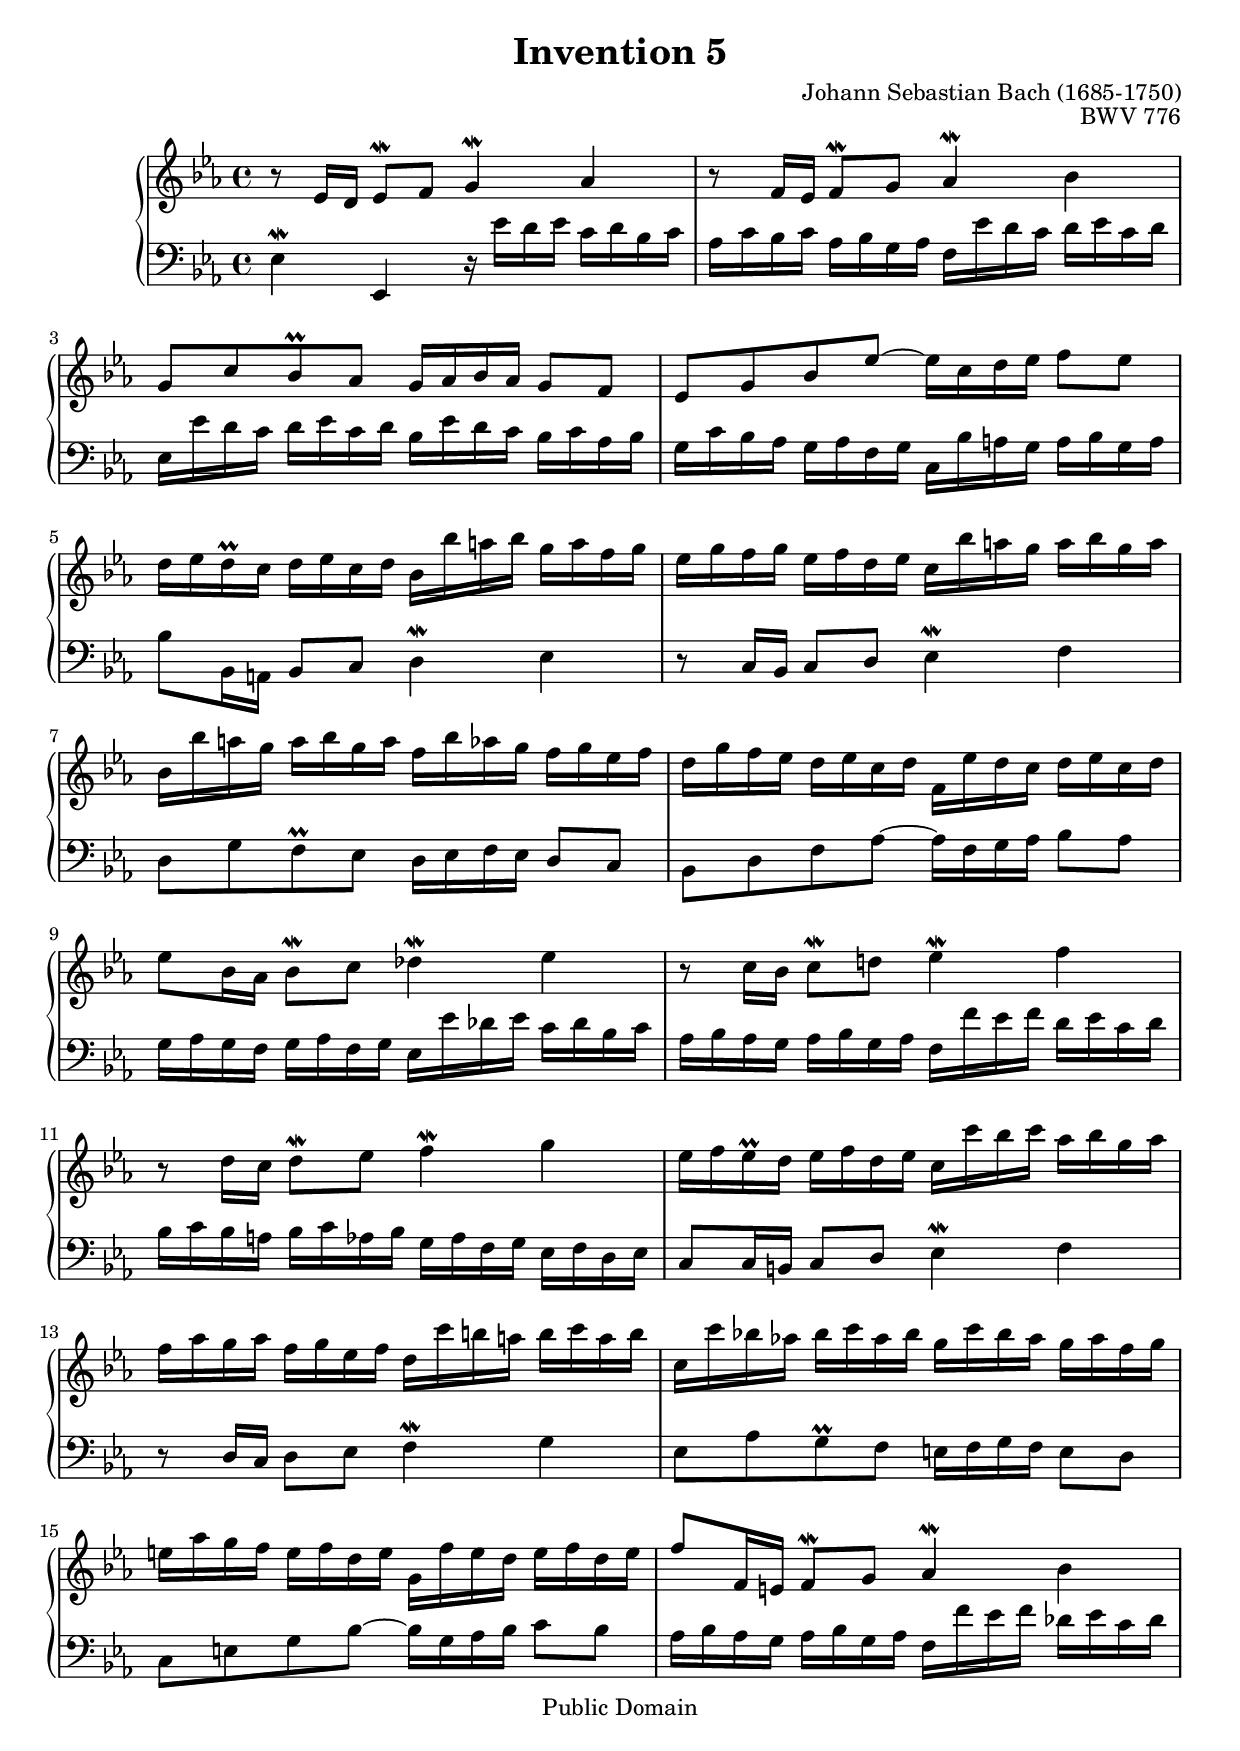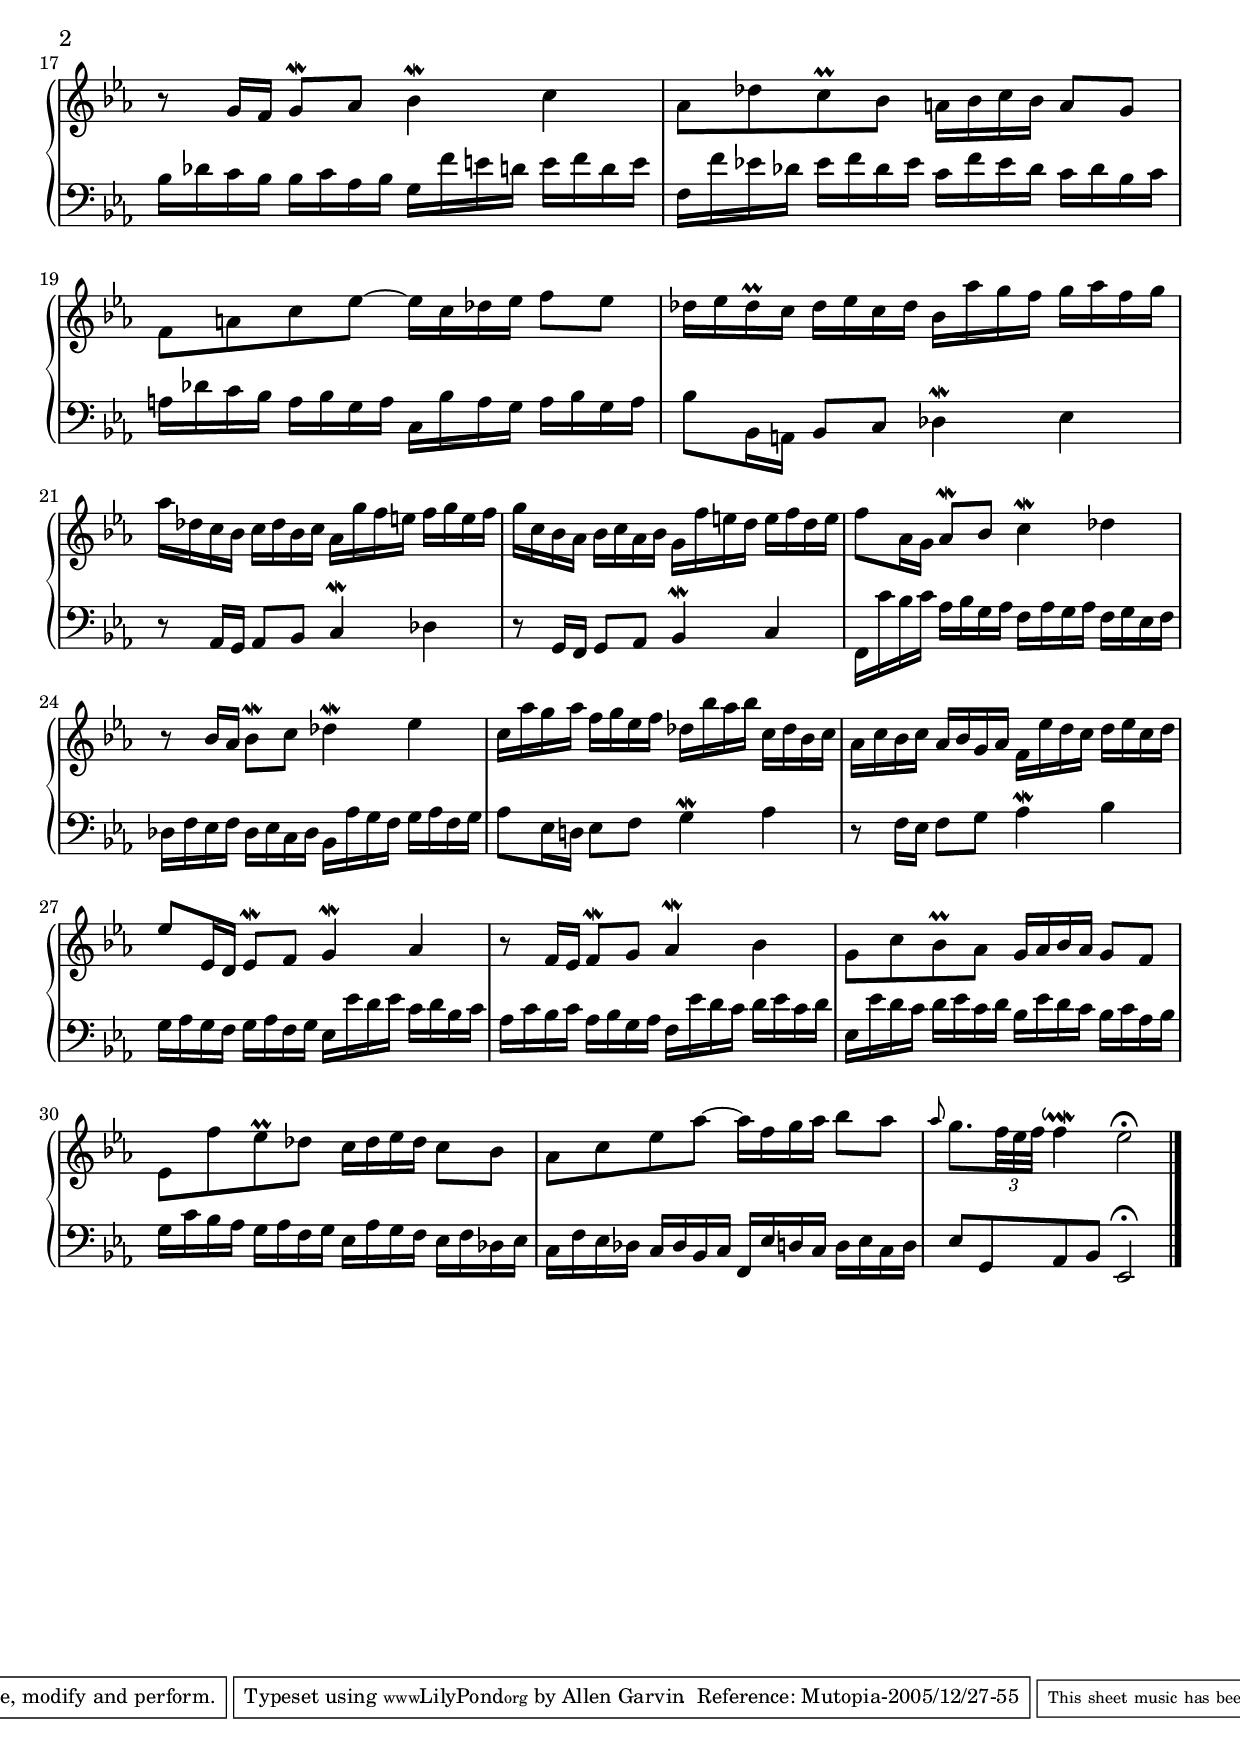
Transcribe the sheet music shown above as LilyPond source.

\header {
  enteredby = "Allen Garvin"
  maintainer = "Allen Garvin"
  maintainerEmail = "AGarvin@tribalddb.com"
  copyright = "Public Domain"
  filename = "bach-invention-05.ly"
  title = "Invention 5"
  opus = "BWV 776"
  composer = "Johann Sebastian Bach (1685-1750)"
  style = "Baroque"
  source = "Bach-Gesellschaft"
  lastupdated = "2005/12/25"

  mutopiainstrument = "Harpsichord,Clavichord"
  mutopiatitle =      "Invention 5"
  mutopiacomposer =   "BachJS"
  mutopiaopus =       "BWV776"
 
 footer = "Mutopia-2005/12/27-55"
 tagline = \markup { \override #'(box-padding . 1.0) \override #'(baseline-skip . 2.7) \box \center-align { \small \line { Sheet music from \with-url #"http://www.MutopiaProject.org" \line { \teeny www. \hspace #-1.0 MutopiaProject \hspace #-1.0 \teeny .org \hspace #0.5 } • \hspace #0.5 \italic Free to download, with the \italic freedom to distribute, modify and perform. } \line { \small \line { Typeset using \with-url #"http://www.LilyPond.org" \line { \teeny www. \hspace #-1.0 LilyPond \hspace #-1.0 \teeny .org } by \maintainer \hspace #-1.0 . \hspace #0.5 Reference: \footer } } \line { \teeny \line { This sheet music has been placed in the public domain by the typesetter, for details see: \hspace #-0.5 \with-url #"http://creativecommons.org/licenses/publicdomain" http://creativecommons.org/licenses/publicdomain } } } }
}

\version "2.6.4"

voiceone =  \relative c' {
  \set Staff.midiInstrument = "harpsichord"
  \key ees \major
  \time 4/4

  r8  ees16[ d]  ees8[\mordent f] g4\mordent aes |                 % bar 1
  r8  f16[ ees]  f8[\mordent g] aes4\mordent bes |                 % bar 2
  g8[ c bes\prall aes]  g16[ aes bes aes]  g8[ f] |                % bar 3
  ees[ g bes ees] ~  ees16[ c d ees]  f8[ ees] |                   % bar 4
  d16[ ees d\prall c]  d[ ees c d]  bes[ bes' a bes]  g[ a f g] |  % bar 5
  ees[ g f g]  ees[ f d ees]  c[ bes' a g]  a[ bes g a] |          % bar 6
  bes,[ bes' a g]  a[ bes g a]  f[ bes aes g]  f[ g ees f] |       % bar 7
  d[ g f ees]  d[ ees c d]  f,[ ees' d c]  d[ ees c d] |           % bar 8
  ees8[ bes16 aes]  bes8[\mordent c] des4\mordent ees |            % bar 9
  r8  c16[ bes]  c8[\mordent d!] ees4\mordent f |                  % bar 10
  r8  d16[ c]  d8[\mordent ees] f4\mordent g |                     % bar 11
  ees16[ f ees\prall d]  ees[ f d ees]
  c[ c' bes c]  aes[ bes g aes] |                                  % bar 12
  f[ aes g aes]  f[ g ees f]  d[ c' b a]  b[ c a b] |              % bar 13
  c,[ c' bes! aes!]  bes[ c aes bes]  g[ c bes aes]  g[ aes f g] | % bar 14
  e[ aes g f]  e[ f d e]  g,[ f' e d]  e[ f d e] |                 % bar 15
  f8[ f,16 e]  f8[\mordent g] aes4\mordent bes |                   % bar 16
  r8  g16[ f]  g8[\mordent aes] bes4\mordent c |                   % bar 17
  aes8[ des c\prall bes]  a16[ bes c bes]  a8[ g] |                % bar 18
  f[ a c ees] ~  ees16[ c des ees]  f8[ ees] |                     % bar 19
  des16[ ees des\prall c]  des[ ees c des]
  bes[ aes' g f]  g[ aes f g] |                                    % bar 20
  aes[ des, c bes]  c[ des bes c]  aes[ g' f e]  f[ g e f] |       % bar 21
  g[ c, bes aes]  bes[ c aes bes]  g[ f' e d]  e[ f d e] |         % bar 22
  f8[ aes,16 g]  aes8[\mordent bes] c4\mordent des |               % bar 23
  r8  bes16[ aes]  bes8[\mordent c] des4\mordent ees |             % bar 24
  c16[ aes' g aes]  f[ g ees f]
  des[ bes' aes bes]  c,[ des bes c] |                             % bar 25
  aes[ c bes c]  aes[ bes g aes]  f[ ees' d c]  d[ ees c d] |      % bar 26
  ees8[ ees,16 d]  ees8[\mordent f] g4\mordent aes |               % bar 27
  r8  f16[ ees]  f8[\mordent g] aes4\mordent bes |                 % bar 28
  \stemDown  g8[ c bes\prall aes] \stemNeutral
  g16[ aes bes aes]  g8[ f] |                                      % bar 29
  ees[ f' ees\prall des]  c16[ des ees des]  c8[ bes] |            % bar 30
  aes[ c ees aes] ~  aes16[ f g aes]  bes8[ aes] |                 % bar 31
  \grace {
     \override Stem   #'stroke-style = #"grace"
     \override Stem   #'stroke-style = #'()
     \set tupletNumberFormatFunction = #'()
     \override TupletBracket #'bracket-visibility = ##f
     aes
     \revert Stem #'stroke-style
     \revert Stem #'stroke-style
  }

  g8.[ \times 2/3 { f32 ees f] }
  f4\downmordent ees2\fermata\bar "|."                             % bar 32
}

voicetwo =  \relative c {
  \set Staff.midiInstrument = "harpsichord"
  \key ees \major
  \time 4/4
  \clef "bass"
  ees4\mordent ees, r16  ees''16[ d ees]  c[ d bes c] |
  aes[ c bes c]  aes[ bes g aes]  f[ ees' d c]  d[ ees c d] |
  ees,[ ees' d c]  d[ ees c d]  bes[ ees d c]  bes[ c aes bes] |
  g[ c bes aes]  g[ aes f g]  c,[ bes' a g]  a[ bes g a] |
  bes8[ bes,16 a]  bes8[ c] d4\mordent ees |
  r8  c16[ bes]  c8[ d] ees4\mordent f |
  d8[ g f\prall ees]  d16[ ees f ees]  d8[ c] |
  bes[ d f aes] ~  aes16[ f g aes]  bes8[ aes] |
  g16[ aes g f]  g[ aes f g]  ees[ ees' des ees]  c[ des bes c] |
  aes[ bes aes g]  aes[ bes g aes]  f[ f' ees f]  d[ ees c d] |
  bes[ c bes a]  bes[ c aes bes]  g[ aes f g]  ees[ f d ees] |
  c8[ c16 b]  c8[ d] ees4\mordent f |
  r8  d16[ c]  d8[ ees] f4\mordent g |
  ees8[ aes g\prall f]  e16[ f g f]  e8[ d] |
  c[ e g bes] ~  bes16[ g aes bes]  c8[ bes] |
  aes16[ bes aes g]  aes[ bes g aes]  f[ f' ees f]  des[ ees c des] |
  bes[ des c bes]  bes[ c aes bes]  g[ f' e d]  e[ f d e] |
  f,[ f' ees! des!]  ees[ f des ees]  c[ f ees des]  c[ des bes c] |
  a[ des c bes]  a[ bes g a]  c,[ bes'  a g]  a[ bes g a] |
  bes8[ bes,16 a]  bes8[ c] des4\mordent ees |
  r8  aes,16[ g]  aes8[ bes] c4\mordent des |
  r8  g,16[ f]  g8[ aes] bes4\mordent c |
  f,16[ c'' bes c]  aes[ bes g aes]  f[ aes g aes]  f[ g ees f] |
  des[ f ees f]  des[ ees c des]  bes[ aes' g f]  g[ aes f g] |
  aes8[ ees16 d!]  ees8[ f] g4\mordent aes |
  r8  f16[ ees]  f8[ g] aes4\mordent bes |
  g16[ aes g f]  g[ aes f g]  ees[ ees' d ees]  c[ d bes c] |
  aes[ c bes c]  aes[ bes g aes]  f[ ees' d c]  d[ ees c d] |
  ees,[ ees' d c]  d[ ees c d]  bes[ ees d c]  bes[ c aes bes] |
  g[ c bes aes]  g[ aes f g]  ees[ aes g f]  ees[ f des ees] |
  c[ f ees des]  c[ des bes c]  f,[ ees' d c]  d[ ees c d] |
  ees8[ g, aes bes] ees,2\fermata \bar "|."
}

\score {
   \context GrandStaff <<
    \context Staff = "one" <<
      \voiceone
    >>
    \context Staff = "two" <<
      \voicetwo
    >>
  >>

  \layout{ }
  \midi {
     \tempo 4 = 105
  }
}


%{
changes by Urs Metzger, 2005/12/25
version 1.6.10 => 2.6.4
voiceone, bar 16: f8[ f,16 g]  f8[\mordent g] aes4\mordent g => f8[ f,16 e]  f8[\mordent g] aes4\mordent bes
voiceone, bar 30: ees\mordent => ees\prall
voiceone, bar 32: hide triplet braket and number
voiceone, bar 32: f4\mordent => f4\downmordent
voicetwo, bar 4: 1st 16th: ees => g
midiInstrument none = "harpsichord"
%}

